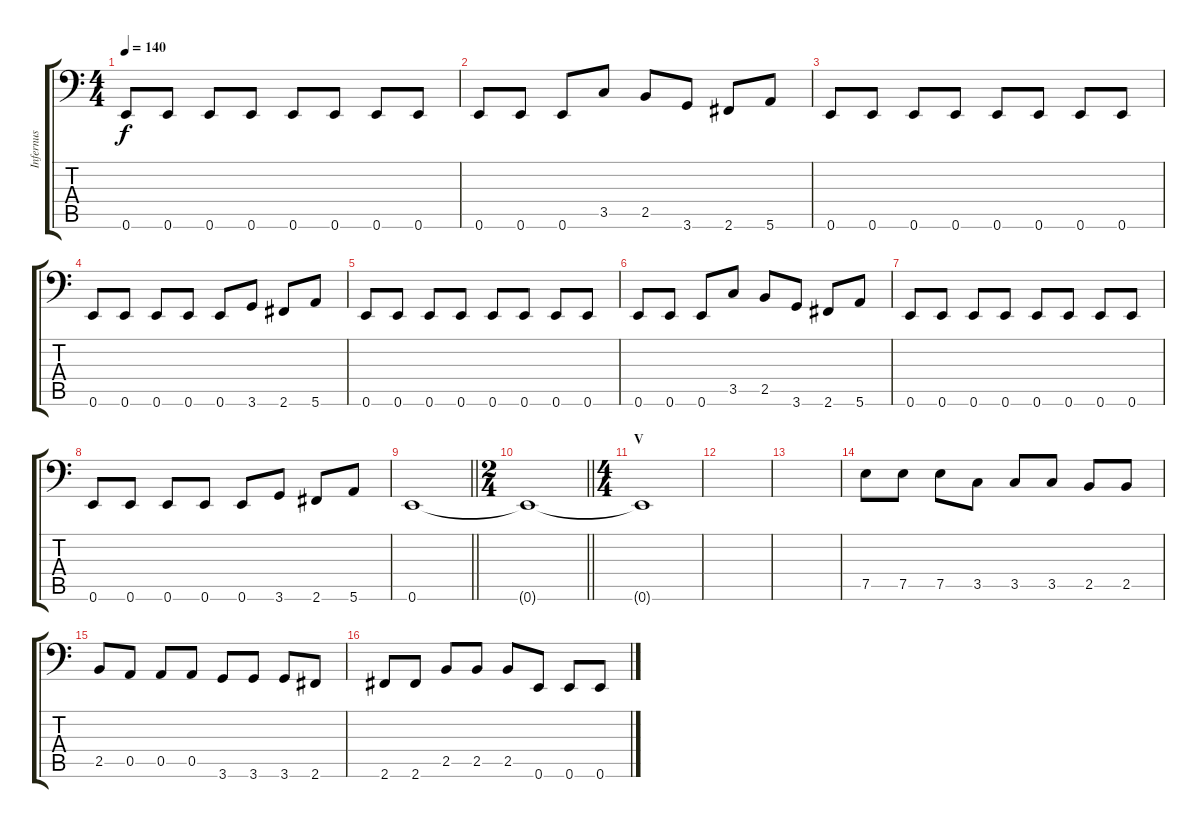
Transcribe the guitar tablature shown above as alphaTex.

\track ("Infernus" "Infernus") {instrument electricbassfinger}
\staff {score tabs}
\tuning (E3 B2 G2 D2 A1 E1) {hide}
\ts (4 4)
\tempo 140
\clef f4
\ks c
0.6.8{dy f} 0.6.8 0.6.8 0.6.8 0.6.8 0.6.8 0.6.8 0.6.8 |
0.6.8 0.6.8 0.6.8 3.5.8 2.5.8 3.6.8 2.6.8 5.6.8 |
0.6.8 0.6.8 0.6.8 0.6.8 0.6.8 0.6.8 0.6.8 0.6.8 |
0.6.8 0.6.8 0.6.8 0.6.8 0.6.8 3.6.8 2.6.8 5.6.8 |
0.6.8 0.6.8 0.6.8 0.6.8 0.6.8 0.6.8 0.6.8 0.6.8 |
0.6.8 0.6.8 0.6.8 3.5.8 2.5.8 3.6.8 2.6.8 5.6.8 |
0.6.8 0.6.8 0.6.8 0.6.8 0.6.8 0.6.8 0.6.8 0.6.8 |
0.6.8 0.6.8 0.6.8 0.6.8 0.6.8 3.6.8 2.6.8 5.6.8 |
\barLineRight lightlight
0.6.1 |
\ts (2 4)
\barLineRight lightlight
0.6{t}.1 |
\ts (4 4)
\section ("" "V")
0.6{t}.1 |
|
|
7.5.8 7.5.8 7.5.8 3.5.8 3.5.8 3.5.8 2.5.8 2.5.8 |
2.5.8 0.5.8 0.5.8 0.5.8 3.6.8 3.6.8 3.6.8 2.6.8 |
2.6.8 2.6.8 2.5.8 2.5.8 2.5.8 0.6.8 0.6.8 0.6.8
